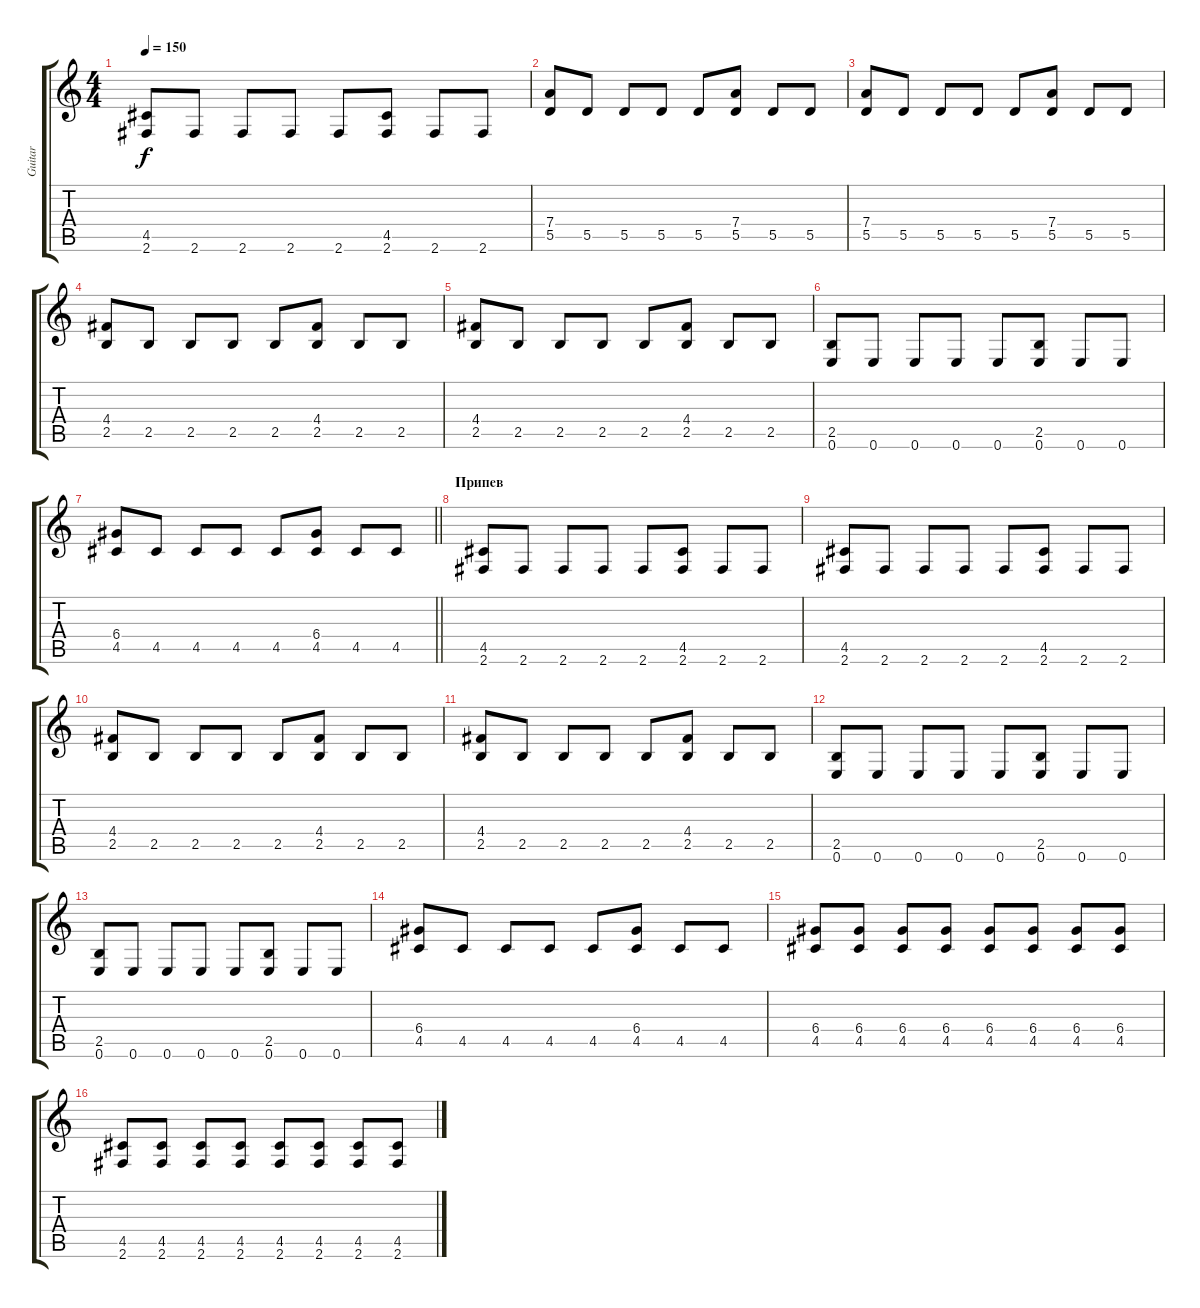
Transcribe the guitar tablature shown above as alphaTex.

\track ("Guitar" "Guitar") {instrument distortionguitar}
\staff {score tabs}
\tuning (E4 B3 G3 D3 A2 E2) {hide}
\ts (4 4)
\tempo 150
\clef g2
\ks c
(4.5 2.6).8{dy f} 2.6.8 2.6.8 2.6.8 2.6.8 (4.5 2.6).8 2.6.8 2.6.8 |
(7.4 5.5).8 5.5.8 5.5.8 5.5.8 5.5.8 (7.4 5.5).8 5.5.8 5.5.8 |
(7.4 5.5).8 5.5.8 5.5.8 5.5.8 5.5.8 (7.4 5.5).8 5.5.8 5.5.8 |
(4.4 2.5).8 2.5.8 2.5.8 2.5.8 2.5.8 (4.4 2.5).8 2.5.8 2.5.8 |
(4.4 2.5).8 2.5.8 2.5.8 2.5.8 2.5.8 (4.4 2.5).8 2.5.8 2.5.8 |
(2.5 0.6).8 0.6.8 0.6.8 0.6.8 0.6.8 (2.5 0.6).8 0.6.8 0.6.8 |
\barLineRight lightlight
(6.4 4.5).8 4.5.8 4.5.8 4.5.8 4.5.8 (6.4 4.5).8 4.5.8 4.5.8 |
\section ("" "Припев")
(4.5 2.6).8 2.6.8 2.6.8 2.6.8 2.6.8 (4.5 2.6).8 2.6.8 2.6.8 |
(4.5 2.6).8 2.6.8 2.6.8 2.6.8 2.6.8 (4.5 2.6).8 2.6.8 2.6.8 |
(4.4 2.5).8 2.5.8 2.5.8 2.5.8 2.5.8 (4.4 2.5).8 2.5.8 2.5.8 |
(4.4 2.5).8 2.5.8 2.5.8 2.5.8 2.5.8 (4.4 2.5).8 2.5.8 2.5.8 |
(2.5 0.6).8 0.6.8 0.6.8 0.6.8 0.6.8 (2.5 0.6).8 0.6.8 0.6.8 |
(2.5 0.6).8 0.6.8 0.6.8 0.6.8 0.6.8 (2.5 0.6).8 0.6.8 0.6.8 |
(6.4 4.5).8 4.5.8 4.5.8 4.5.8 4.5.8 (6.4 4.5).8 4.5.8 4.5.8 |
(6.4 4.5).8 (6.4 4.5).8 (6.4 4.5).8 (6.4 4.5).8 (6.4 4.5).8 (6.4 4.5).8 (6.4 4.5).8 (6.4 4.5).8 |
(4.5 2.6).8 (4.5 2.6).8 (4.5 2.6).8 (4.5 2.6).8 (4.5 2.6).8 (4.5 2.6).8 (4.5 2.6).8 (4.5 2.6).8
